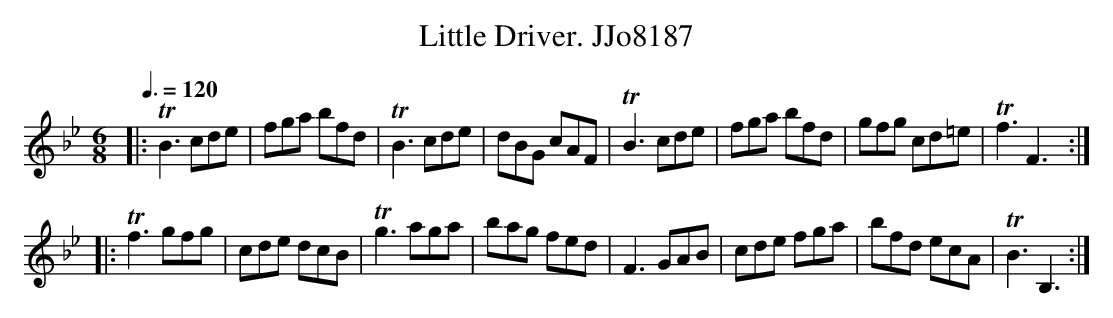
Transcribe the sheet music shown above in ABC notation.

X:1
T:Little Driver. JJo8187
M:6/8
L:1/8
Q:3/8=120
K:Bb
|:TB3cde|fga bfd|TB3cde|dBG cAF|TB3cde|fga bfd|gfg cd=e|Tf3F3:|
|:Tf3gfg|cde dcB|Tg3aga|bag fed|F3GAB|cde fga|bfd ecA|TB3B,3:|
